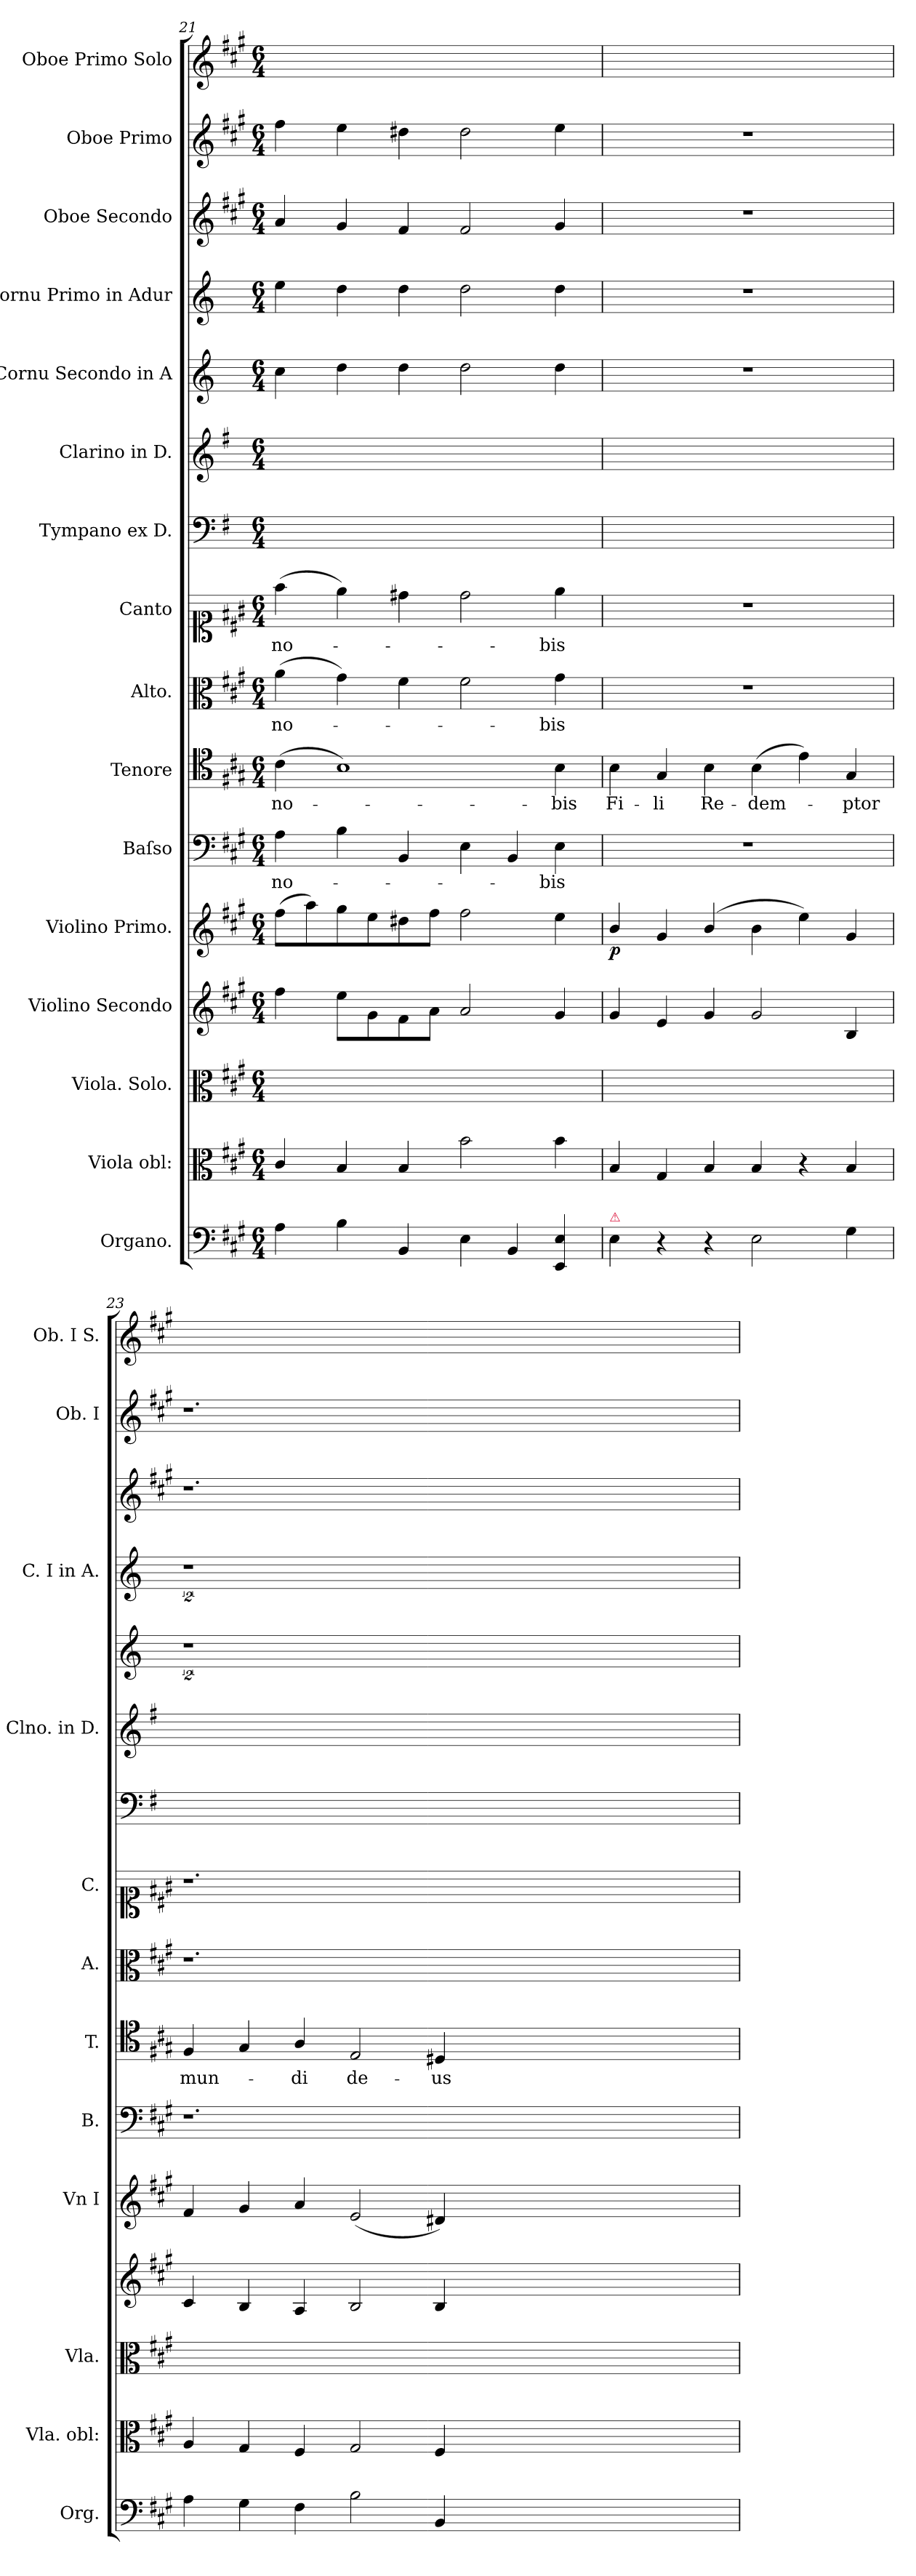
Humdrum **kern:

**kern	**kern	**kern	**kern	**kern	**dynam	**kern	**text	**kern	**text	**kern	**text	**kern	**text	**kern	**kern	**kern	**kern	**kern	**kern	**kern
*part16	*part15	*part14	*part13	*part12	*part12	*part11	*part11	*part10	*part10	*part9	*part9	*part8	*part8	*part7	*part6	*part5	*part4	*part3	*part2	*part1
*staff16	*staff15	*staff14	*staff13	*staff12	*staff12	*staff11	*staff11	*staff10	*staff10	*staff9	*staff9	*staff8	*staff8	*staff7	*staff6	*staff5	*staff4	*staff3	*staff2	*staff1
*I"Organo.	*I"Viola obl:	*I"Viola. Solo.	*I"Violino Secondo	*I"Violino Primo.	*	*I"Baſso	*	*I"Tenore	*	*I"Alto.	*	*I"Canto	*	*I"Tympano ex D.	*I"Clarino in D.	*I"Cornu Secondo in A	*I"Cornu Primo in Adur	*I"Oboe Secondo	*I"Oboe Primo	*I"Oboe Primo Solo
*I'Org.	*I'Vla. obl:	*I'Vla.	*	*I'Vn I	*	*I'B.	*	*I'T.	*	*I'A.	*	*I'C.	*	*	*I'Clno. in D.	*	*I'C. I in A.	*	*I'Ob. I	*I'Ob. I S.
*clefF4	*clefC3	*clefC3	*clefG2	*clefG2	*	*clefF4	*	*clefC4	*	*clefC3	*	*clefC1	*	*clefF4	*clefG2	*clefG2	*clefG2	*clefG2	*clefG2	*clefG2
*	*	*	*	*	*	*	*	*	*	*	*	*	*	*ITrd-1c-2	*ITrd-1c-2	*ITrd2c3	*ITrd2c3	*	*	*
*k[f#c#g#]	*k[f#c#g#]	*k[f#c#g#]	*k[f#c#g#]	*k[f#c#g#]	*	*k[f#c#g#]	*	*k[f#c#g#]	*	*k[f#c#g#]	*	*k[f#c#g#]	*	*k[f#c#g#]	*k[f#c#g#]	*k[f#c#g#]	*k[f#c#g#]	*k[f#c#g#]	*k[f#c#g#]	*k[f#c#g#]
*A:	*A:	*A:	*A:	*A:	*	*A:	*	*A:	*	*A:	*	*A:	*	*A:	*A:	*	*	*A:	*A:	*A:
*M6/4	*M6/4	*M6/4	*M6/4	*M6/4	*	*M6/4	*	*M6/4	*	*M6/4	*	*M6/4	*	*M6/4	*M6/4	*M6/4	*M6/4	*M6/4	*M6/4	*M6/4
=21	=21	=21	=21	=21	=21	=21	=21	=21	=21	=21	=21	=21	=21	=21	=21	=21	=21	=21	=21	=21
4A\	4c#/	1.ryy	4ff#\	(8ff#\L	.	4A\	no-	(4c#\	no-	(4a\	no-	(4ff#\	no-	1.ryy	1.ryy	4a\	4cc#\	4a/	4ff#\	1.ryy
.	.	.	.	8aa\)	.	.	.	.	.	.	.	.	.	.	.	.	.	.	.	.
4B\	4B/	.	8ee\L	8gg#\	.	4B\	.	1B\)	.	4g#\)	.	4ee\)	.	.	.	4b\	4b\	4g#/	4ee\	.
.	.	.	8g#\	8ee\	.	.	.	.	.	.	.	.	.	.	.	.	.	.	.	.
4BB/	4B/	.	8f#\	8dd#X\	.	4BB/	.	.	.	4f#\	.	4dd#X\	.	.	.	4b\	4b\	4f#/	4dd#X\	.
.	.	.	8a\J	8ff#\J	.	.	.	.	.	.	.	.	.	.	.	.	.	.	.	.
4E\	2b\	.	2a/	2ff#\	.	4E\	.	.	.	2f#\	.	2dd#\	.	.	.	2b\	2b\	2f#/	2dd#\	.
4BB/	.	.	.	.	.	4BB/	.	.	.	.	.	.	.	.	.	.	.	.	.	.
4EE/ 4E/	4b\	.	4g#/	4ee\	.	4E\	-bis	4B\	-bis	4g#\	-bis	4ee\	-bis	.	.	4b\	4b\	4g#/	4ee\	.
=22	=22	=22	=22	=22	=22	=22	=22	=22	=22	=22	=22	=22	=22	=22	=22	=22	=22	=22	=22	=22
!LO:TX:a:color=crimson:t=⚠	!	!	!	!	!	!	!	!	!	!	!	!	!	!	!	!	!	!	!	!
!	!	!	!	!	!LO:DY:b	!	!	!	!	!	!	!	!	!	!	!	!	!	!	!
4E\	4B/	1.ryy	4g#/	4b/	p	1.r	.	4B\	Fi-	1.r	.	1.r	.	1.ryy	1.ryy	1.r	1.r	1.r	1.r	1.ryy
4r	4G#/	.	4e/	4g#/	.	.	.	4G#/	-li	.	.	.	.	.	.	.	.	.	.	.
4r	4B/	.	4g#/	(4b/	.	.	.	4B\	Re-	.	.	.	.	.	.	.	.	.	.	.
2E\	4B/	.	2g#/	4b\	.	.	.	(4B\	-dem-	.	.	.	.	.	.	.	.	.	.	.
.	4r	.	.	4ee\)	.	.	.	4e\)	.	.	.	.	.	.	.	.	.	.	.	.
4G#\	4B/	.	4B/	4g#/	.	.	.	4G#/	-ptor	.	.	.	.	.	.	.	.	.	.	.
=23	=23	=23	=23	=23	=23	=23	=23	=23	=23	=23	=23	=23	=23	=23	=23	=23	=23	=23	=23	=23
4A\	4A/	1.ryy	4c#/	4f#/	.	1.r	.	4F#/	mun-	1.r	.	1.r	.	1.ryy	1.ryy	2%9r	2%9r	1.r	1.r	1.ryy
4G#\	4G#/	.	4B/	4g#/	.	.	.	4G#/	.	.	.	.	.	.	.	.	.	.	.	.
4F#\	4F#/	.	4A/	4a/	.	.	.	4A/	-di	.	.	.	.	.	.	.	.	.	.	.
2B\	2G#/	.	2B/	(2e/	.	.	.	2E/	de-	.	.	.	.	.	.	.	.	.	.	.
4BB/	4F#/	.	4B/	4d#X/)	.	.	.	4D#X/	-us	.	.	.	.	.	.	.	.	.	.	.
0.ryy	0.ryy	0.ryy	0.ryy	0.ryy	.	0.ryy	.	0.ryy	.	0.ryy	.	0.ryy	.	0.ryy	0.ryy	.	.	0.ryy	0.ryy	0.ryy
=	=	=	=	=	=	=	=	=	=	=	=	=	=	=	=	=	=	=	=	=
*-	*-	*-	*-	*-	*-	*-	*-	*-	*-	*-	*-	*-	*-	*-	*-	*-	*-	*-	*-	*-
